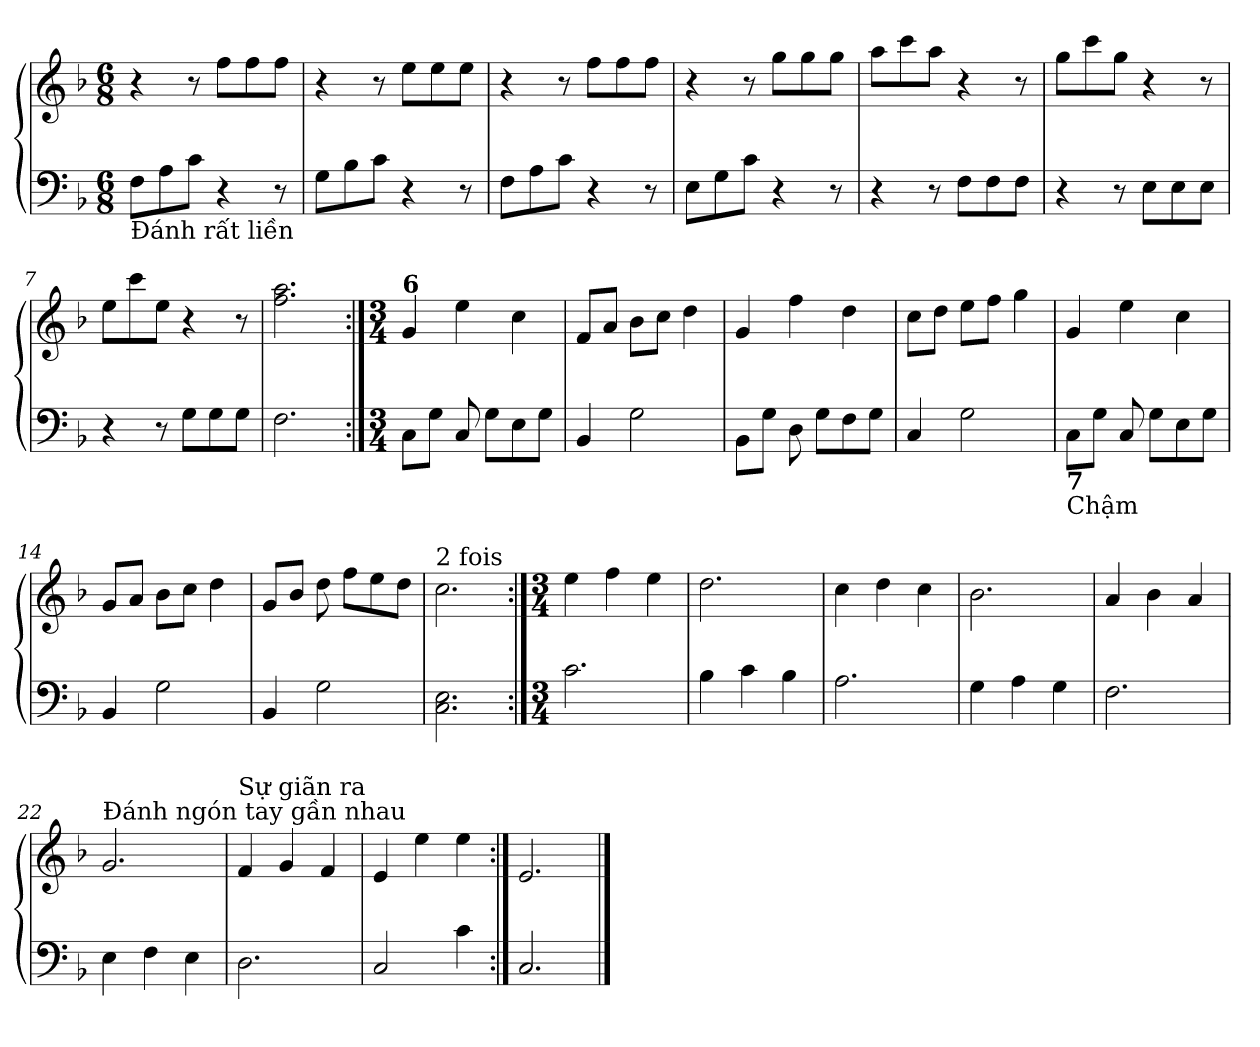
**kern	**kern
*part1	*part1
*staff2	*staff1
*clefF4	*clefG2
*k[b-]	*k[b-]
*F:	*F:
*M6/8	*M6/8
=1	=1
!LO:TX:b:t=Đánh rất liền	!
8F\L	4r
8A\	.
8c\J	8r
4r	8ff\L
.	8ff\
8r	8ff\J
=2	=2
8G\L	4r
8B-\	.
8c\J	8r
4r	8ee\L
.	8ee\
8r	8ee\J
=3	=3
8F\L	4r
8A\	.
8c\J	8r
4r	8ff\L
.	8ff\
8r	8ff\J
=4	=4
8E\L	4r
8G\	.
8c\J	8r
4r	8gg\L
.	8gg\
8r	8gg\J
!!LO:LB:g=z
=5	=5
4r	8aa\L
.	8ccc\
8r	8aa\J
8F\L	4r
8F\	.
8F\J	8r
=6	=6
4r	8gg\L
.	8ccc\
8r	8gg\J
8E\L	4r
8E\	.
8E\J	8r
=7	=7
4r	8ee\L
.	8ccc\
8r	8ee\J
8G\L	4r
8G\	.
8G\J	8r
=8	=8
2.F\	2.ff\ 2.aa\
!!LO:LB:g=z
=9:|!	=9:|!
*M3/4	*M3/4
!	!LO:TX:a:B:t=6
8C\L	4g/
8G\J	.
8C/	4ee\
8G\L	.
8E\	4cc\
8G\J	.
=10	=10
4BB-/	8f/L
.	8a/J
2G\	8b-\L
.	8cc\J
.	4dd\
=11	=11
8BB-\L	4g/
8G\J	.
8D\	4ff\
8G\L	.
8F\	4dd\
8G\J	.
=12	=12
4C/	8cc\L
.	8dd\J
2G\	8ee\L
.	8ff\J
.	4gg\
!!LO:LB:g=z
=13	=13
!LO:TX:b:B:t=7	!
!LO:TX:b:t=Chậm	!
8C\L	4g/
8G\J	.
8C/	4ee\
8G\L	.
8E\	4cc\
8G\J	.
=14	=14
4BB-/	8g/L
.	8a/J
2G\	8b-\L
.	8cc\J
.	4dd\
=15	=15
4BB-/	8g/L
.	8b-/J
2G\	8dd\
.	8ff\L
.	8ee\
.	8dd\J
=16	=16
!	!LO:TX:a:t=2 fois
2.C\ 2.E\	2.cc\
!!LO:LB:g=z
=17:|!	=17:|!
*M3/4	*M3/4
2.c\	4ee\
.	4ff\
.	4ee\
=18	=18
4B-\	2.dd\
4c\	.
4B-\	.
=19	=19
2.A\	4cc\
.	4dd\
.	4cc\
=20	=20
4G\	2.b-\
4A\	.
4G\	.
=21	=21
2.F\	4a/
.	4b-\
.	4a/
=22	=22
!	!LO:TX:a:t=Đánh ngón tay gần nhau
4E\	2.g/
4F\	.
4E\	.
=23	=23
!	!LO:TX:a:t=Sự giãn ra
2.D\	4f/
.	4g/
.	4f/
=24	=24
2C/	4e/
.	4ee\
4c\	4ee\
=25:|!	=25:|!
2.C/	2.e/
==	==
*-	*-
